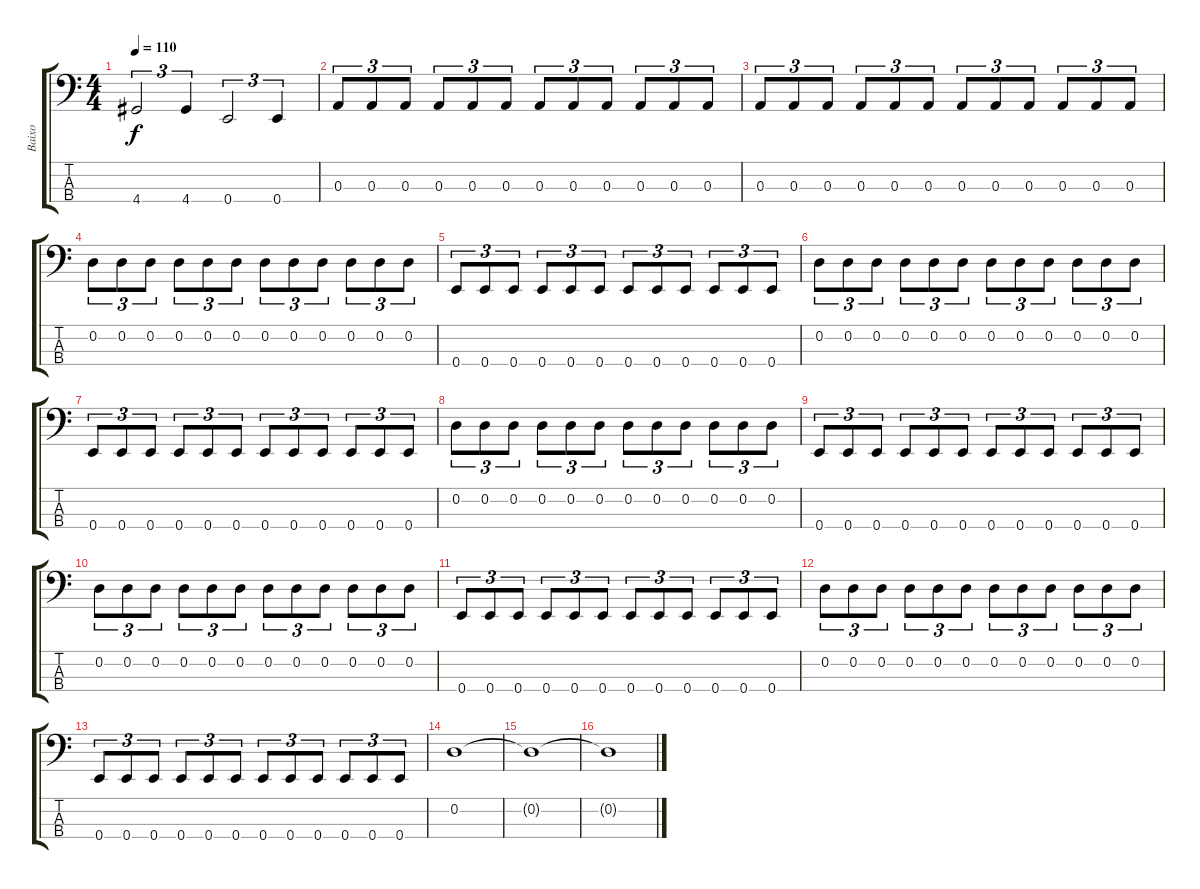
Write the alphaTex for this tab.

\track ("Baixo" "Baixo") {instrument electricbassfinger}
\staff {score tabs}
\tuning (G2 D2 A1 E1) {hide}
\ts (4 4)
\tempo 110
\clef f4
\ks c
4.4.2{tu (3 2) dy f} 4.4.4{tu (3 2)} 0.4.2{tu (3 2)} 0.4.4{tu (3 2)} |
0.3.8{tu (3 2)} 0.3.8{tu (3 2)} 0.3.8{tu (3 2)} 0.3.8{tu (3 2)} 0.3.8{tu (3 2)} 0.3.8{tu (3 2)} 0.3.8{tu (3 2)} 0.3.8{tu (3 2)} 0.3.8{tu (3 2)} 0.3.8{tu (3 2)} 0.3.8{tu (3 2)} 0.3.8{tu (3 2)} |
0.3.8{tu (3 2)} 0.3.8{tu (3 2)} 0.3.8{tu (3 2)} 0.3.8{tu (3 2)} 0.3.8{tu (3 2)} 0.3.8{tu (3 2)} 0.3.8{tu (3 2)} 0.3.8{tu (3 2)} 0.3.8{tu (3 2)} 0.3.8{tu (3 2)} 0.3.8{tu (3 2)} 0.3.8{tu (3 2)} |
0.2.8{tu (3 2)} 0.2.8{tu (3 2)} 0.2.8{tu (3 2)} 0.2.8{tu (3 2)} 0.2.8{tu (3 2)} 0.2.8{tu (3 2)} 0.2.8{tu (3 2)} 0.2.8{tu (3 2)} 0.2.8{tu (3 2)} 0.2.8{tu (3 2)} 0.2.8{tu (3 2)} 0.2.8{tu (3 2)} |
0.4.8{tu (3 2)} 0.4.8{tu (3 2)} 0.4.8{tu (3 2)} 0.4.8{tu (3 2)} 0.4.8{tu (3 2)} 0.4.8{tu (3 2)} 0.4.8{tu (3 2)} 0.4.8{tu (3 2)} 0.4.8{tu (3 2)} 0.4.8{tu (3 2)} 0.4.8{tu (3 2)} 0.4.8{tu (3 2)} |
0.2.8{tu (3 2)} 0.2.8{tu (3 2)} 0.2.8{tu (3 2)} 0.2.8{tu (3 2)} 0.2.8{tu (3 2)} 0.2.8{tu (3 2)} 0.2.8{tu (3 2)} 0.2.8{tu (3 2)} 0.2.8{tu (3 2)} 0.2.8{tu (3 2)} 0.2.8{tu (3 2)} 0.2.8{tu (3 2)} |
0.4.8{tu (3 2)} 0.4.8{tu (3 2)} 0.4.8{tu (3 2)} 0.4.8{tu (3 2)} 0.4.8{tu (3 2)} 0.4.8{tu (3 2)} 0.4.8{tu (3 2)} 0.4.8{tu (3 2)} 0.4.8{tu (3 2)} 0.4.8{tu (3 2)} 0.4.8{tu (3 2)} 0.4.8{tu (3 2)} |
0.2.8{tu (3 2)} 0.2.8{tu (3 2)} 0.2.8{tu (3 2)} 0.2.8{tu (3 2)} 0.2.8{tu (3 2)} 0.2.8{tu (3 2)} 0.2.8{tu (3 2)} 0.2.8{tu (3 2)} 0.2.8{tu (3 2)} 0.2.8{tu (3 2)} 0.2.8{tu (3 2)} 0.2.8{tu (3 2)} |
0.4.8{tu (3 2)} 0.4.8{tu (3 2)} 0.4.8{tu (3 2)} 0.4.8{tu (3 2)} 0.4.8{tu (3 2)} 0.4.8{tu (3 2)} 0.4.8{tu (3 2)} 0.4.8{tu (3 2)} 0.4.8{tu (3 2)} 0.4.8{tu (3 2)} 0.4.8{tu (3 2)} 0.4.8{tu (3 2)} |
0.2.8{tu (3 2)} 0.2.8{tu (3 2)} 0.2.8{tu (3 2)} 0.2.8{tu (3 2)} 0.2.8{tu (3 2)} 0.2.8{tu (3 2)} 0.2.8{tu (3 2)} 0.2.8{tu (3 2)} 0.2.8{tu (3 2)} 0.2.8{tu (3 2)} 0.2.8{tu (3 2)} 0.2.8{tu (3 2)} |
0.4.8{tu (3 2)} 0.4.8{tu (3 2)} 0.4.8{tu (3 2)} 0.4.8{tu (3 2)} 0.4.8{tu (3 2)} 0.4.8{tu (3 2)} 0.4.8{tu (3 2)} 0.4.8{tu (3 2)} 0.4.8{tu (3 2)} 0.4.8{tu (3 2)} 0.4.8{tu (3 2)} 0.4.8{tu (3 2)} |
0.2.8{tu (3 2)} 0.2.8{tu (3 2)} 0.2.8{tu (3 2)} 0.2.8{tu (3 2)} 0.2.8{tu (3 2)} 0.2.8{tu (3 2)} 0.2.8{tu (3 2)} 0.2.8{tu (3 2)} 0.2.8{tu (3 2)} 0.2.8{tu (3 2)} 0.2.8{tu (3 2)} 0.2.8{tu (3 2)} |
0.4.8{tu (3 2)} 0.4.8{tu (3 2)} 0.4.8{tu (3 2)} 0.4.8{tu (3 2)} 0.4.8{tu (3 2)} 0.4.8{tu (3 2)} 0.4.8{tu (3 2)} 0.4.8{tu (3 2)} 0.4.8{tu (3 2)} 0.4.8{tu (3 2)} 0.4.8{tu (3 2)} 0.4.8{tu (3 2)} |
0.2.1 |
0.2{t}.1{volume 0} |
0.2{t}.1
